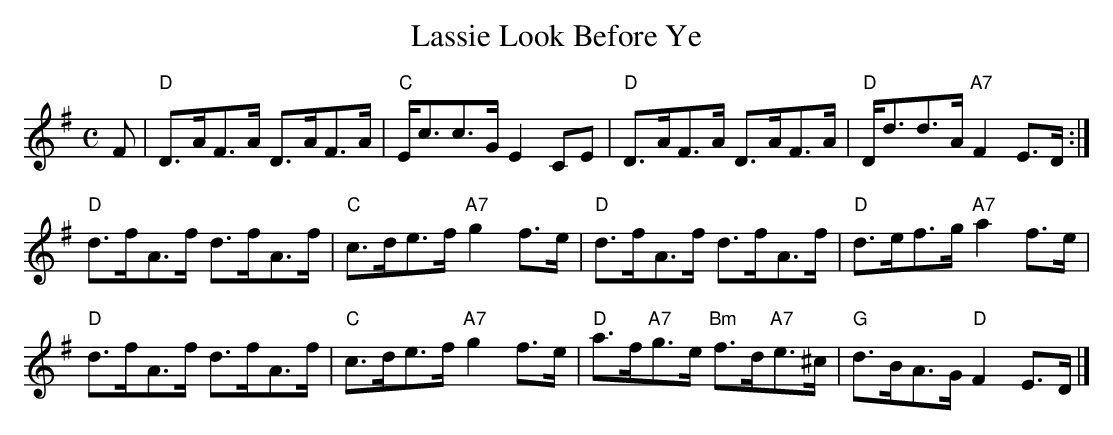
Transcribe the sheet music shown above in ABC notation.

X:1
T:Lassie Look Before Ye
M:C
L:1/8
K:Dmix
F |\
"D"D>AF>A D>AF>A | "C"E<cc>G E2CE | "D"D>AF>A D>AF>A | "D"D<dd>A "A7"F2E>D :|
"D"d>fA>f d>fA>f | "C"c>de>f "A7"g2f>e | "D"d>fA>f d>fA>f | "D"d>ef>g "A7"a2f>e |
"D"d>fA>f d>fA>f | "C"c>de>f "A7"g2f>e | "D"a>f"A7"g>e "Bm"f>d"A7"e>^c | "G"d>BA>G "D"F2E>D |]
